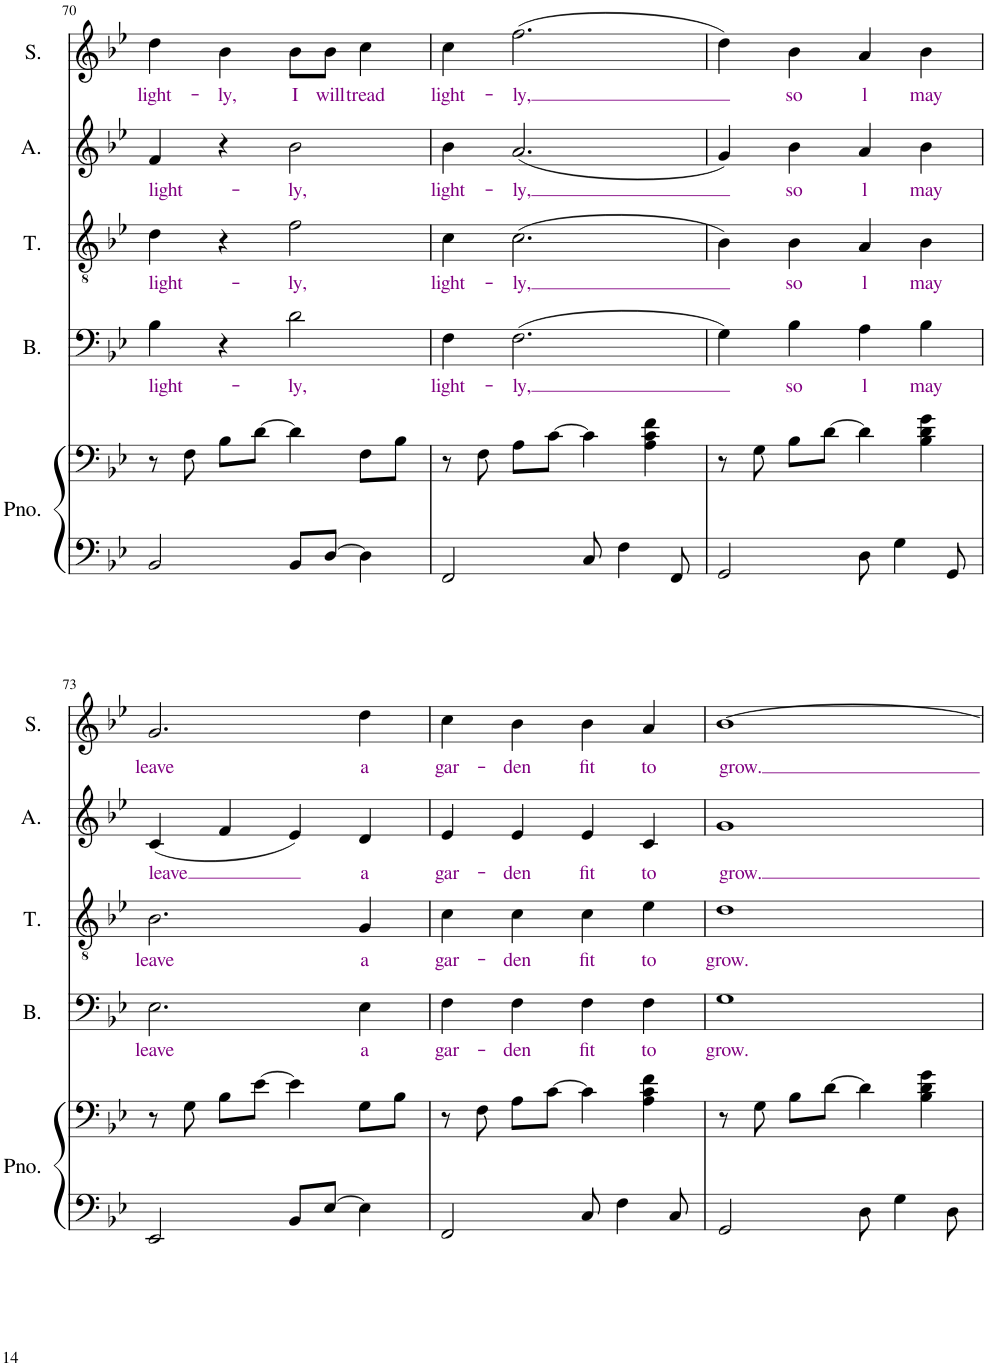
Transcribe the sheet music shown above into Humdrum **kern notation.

**kern	**kern	**kern	**text	**kern	**text	**kern	**text	**kern	**text
*part5	*part5	*part4	*part4	*part3	*part3	*part2	*part2	*part1	*part1
*staff6	*staff5	*staff4	*staff4	*staff3	*staff3	*staff2	*staff2	*staff1	*staff1
*I"Piano	*	*I"Bass	*	*I"Tenor	*	*I"Alto	*	*I"Soprano	*
*I'Pno.	*	*I'B.	*	*I'T.	*	*I'A.	*	*I'S.	*
!!LO:PB:g=z
*clefF4	*clefF4	*clefF4	*	*clefGv2	*	*clefG2	*	*clefG2	*
*k[b-e-]	*k[b-e-]	*k[b-e-]	*	*k[b-e-]	*	*k[b-e-]	*	*k[b-e-]	*
*M2/2	*M2/2	*M2/2	*	*M2/2	*	*M2/2	*	*M2/2	*
=70	=70	=70	=70	=70	=70	=70	=70	=70	=70
!	!	!	!LO:LY:b:color=#800080	!	!LO:LY:b:color=#800080	!	!LO:LY:b:color=#800080	!	!LO:LY:b:color=#800080
2BB-/	8r	4B-\	light-	4d\	light-	4f/	light-	4dd\	light-
.	8F\	.	.	.	.	.	.	.	.
!	!	!	!	!	!	!	!	!	!LO:LY:b:color=#800080
.	8B-\L	4r	.	4r	.	4r	.	4b-\	-ly,
.	[8d\J	.	.	.	.	.	.	.	.
!	!	!	!LO:LY:b:color=#800080	!	!LO:LY:b:color=#800080	!	!LO:LY:b:color=#800080	!	!LO:LY:b:color=#800080
8BB-/L	4d\]	2d\	-ly,	2f\	-ly,	2b-\	-ly,	8b-\L	I
!	!	!	!	!	!	!	!	!	!LO:LY:b:color=#800080
[8D/J	.	.	.	.	.	.	.	8b-\J	will
!	!	!	!	!	!	!	!	!	!LO:LY:b:color=#800080
4D\]	8F\L	.	.	.	.	.	.	4cc\	tread
.	8B-\J	.	.	.	.	.	.	.	.
=71	=71	=71	=71	=71	=71	=71	=71	=71	=71
!	!	!	!LO:LY:b:color=#800080	!	!LO:LY:b:color=#800080	!	!LO:LY:b:color=#800080	!	!LO:LY:b:color=#800080
2FF/	8r	4F\	light-	4c\	light-	4b-\	light-	4cc\	light-
.	8F\	.	.	.	.	.	.	.	.
!	!	!	!LO:LY:b:color=#800080	!	!LO:LY:b:color=#800080	!	!LO:LY:b:color=#800080	!	!LO:LY:b:color=#800080
.	8A\L	(2.F\	-ly,	(2.c\	-ly,	(2.a/	-ly,	(2.ff\	-ly,
.	[8c\J	.	.	.	.	.	.	.	.
8C/	4c\]	.	.	.	.	.	.	.	.
4F\	.	.	.	.	.	.	.	.	.
.	4A\ 4c\ 4f\	.	.	.	.	.	.	.	.
8FF/	.	.	.	.	.	.	.	.	.
=72	=72	=72	=72	=72	=72	=72	=72	=72	=72
2GG/	8r	4G\)	.	4B-\)	.	4g/)	.	4dd\)	.
.	8G\	.	.	.	.	.	.	.	.
!	!	!	!LO:LY:b:color=#800080	!	!LO:LY:b:color=#800080	!	!LO:LY:b:color=#800080	!	!LO:LY:b:color=#800080
.	8B-\L	4B-\	so	4B-\	so	4b-\	so	4b-\	so
.	[8d\J	.	.	.	.	.	.	.	.
!	!	!	!LO:LY:b:color=#800080	!	!LO:LY:b:color=#800080	!	!LO:LY:b:color=#800080	!	!LO:LY:b:color=#800080
8D\	4d\]	4A\	l	4A/	l	4a/	l	4a/	l
4G\	.	.	.	.	.	.	.	.	.
!	!	!	!LO:LY:b:color=#800080	!	!LO:LY:b:color=#800080	!	!LO:LY:b:color=#800080	!	!LO:LY:b:color=#800080
.	4B-\ 4d\ 4g\	4B-\	may	4B-\	may	4b-\	may	4b-\	may
8GG/	.	.	.	.	.	.	.	.	.
!!LO:LB:g=z
=73	=73	=73	=73	=73	=73	=73	=73	=73	=73
!	!	!	!LO:LY:b:color=#800080	!	!LO:LY:b:color=#800080	!	!LO:LY:b:color=#800080	!	!LO:LY:b:color=#800080
2EE-/	8r	2.E-\	leave	2.B-\	leave	(4c/	leave	2.g/	leave
.	8G\	.	.	.	.	.	.	.	.
.	8B-\L	.	.	.	.	4f/	.	.	.
.	[8e-\J	.	.	.	.	.	.	.	.
8BB-/L	4e-\]	.	.	.	.	4e-/)	.	.	.
[8E-/J	.	.	.	.	.	.	.	.	.
!	!	!	!LO:LY:b:color=#800080	!	!LO:LY:b:color=#800080	!	!LO:LY:b:color=#800080	!	!LO:LY:b:color=#800080
4E-\]	8G\L	4E-\	a	4G/	a	4d/	a	4dd\	a
.	8B-\J	.	.	.	.	.	.	.	.
=74	=74	=74	=74	=74	=74	=74	=74	=74	=74
!	!	!	!LO:LY:b:color=#800080	!	!LO:LY:b:color=#800080	!	!LO:LY:b:color=#800080	!	!LO:LY:b:color=#800080
2FF/	8r	4F\	gar-	4c\	gar-	4e-/	gar-	4cc\	gar-
.	8F\	.	.	.	.	.	.	.	.
!	!	!	!LO:LY:b:color=#800080	!	!LO:LY:b:color=#800080	!	!LO:LY:b:color=#800080	!	!LO:LY:b:color=#800080
.	8A\L	4F\	-den	4c\	-den	4e-/	-den	4b-\	-den
.	[8c\J	.	.	.	.	.	.	.	.
!	!	!	!LO:LY:b:color=#800080	!	!LO:LY:b:color=#800080	!	!LO:LY:b:color=#800080	!	!LO:LY:b:color=#800080
8C/	4c\]	4F\	fit	4c\	fit	4e-/	fit	4b-\	fit
4F\	.	.	.	.	.	.	.	.	.
!	!	!	!LO:LY:b:color=#800080	!	!LO:LY:b:color=#800080	!	!LO:LY:b:color=#800080	!	!LO:LY:b:color=#800080
.	4A\ 4c\ 4f\	4F\	to	4e-\	to	4c/	to	4a/	to
8C/	.	.	.	.	.	.	.	.	.
=75	=75	=75	=75	=75	=75	=75	=75	=75	=75
!	!	!	!LO:LY:b:color=#800080	!	!LO:LY:b:color=#800080	!	!LO:LY:b:color=#800080	!	!LO:LY:b:color=#800080
2GG/	8r	1G	grow.	1d	grow.	1g	-grow.	[1b-	-grow.
.	8G\	.	.	.	.	.	.	.	.
.	8B-\L	.	.	.	.	.	.	.	.
.	[8d\J	.	.	.	.	.	.	.	.
8D\	4d\]	.	.	.	.	.	.	.	.
4G\	.	.	.	.	.	.	.	.	.
.	4B-\ 4d\ 4g\	.	.	.	.	.	.	.	.
8D\	.	.	.	.	.	.	.	.	.
=	=	=	=	=	=	=	=	=	=
*-	*-	*-	*-	*-	*-	*-	*-	*-	*-
